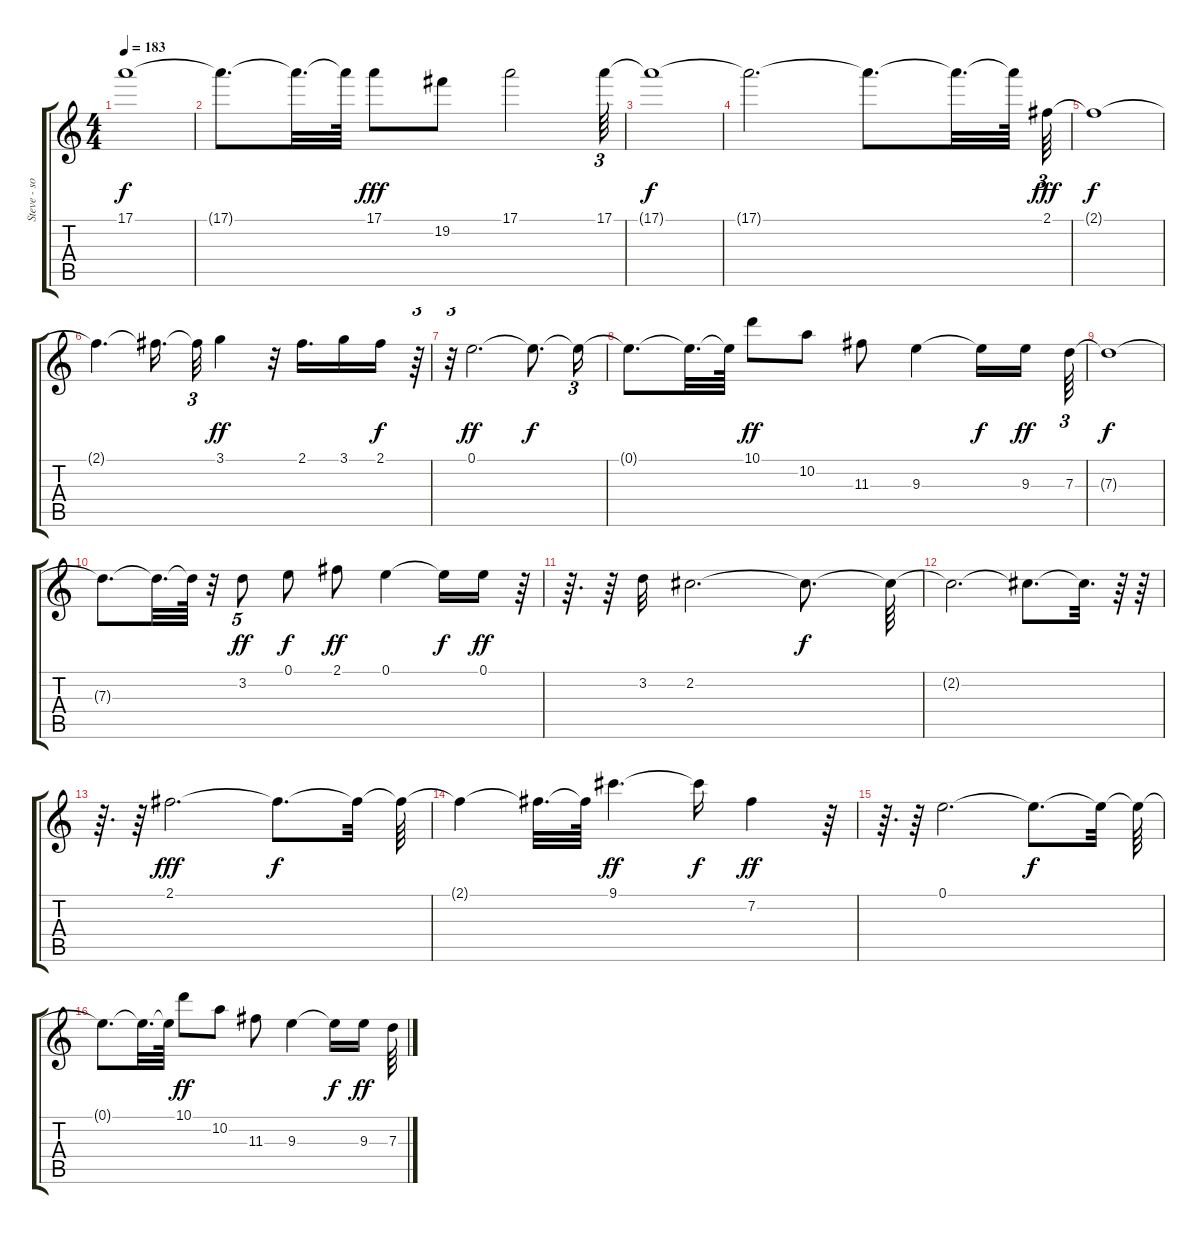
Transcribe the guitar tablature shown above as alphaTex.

\track ("Steve - sologuitar" "Steve - so") {instrument distortionguitar}
\staff {score tabs}
\tuning (E4 B3 G3 D3 A2 E2) {hide}
\ts (4 4)
\tempo 183
\clef g2
\ks c
17.1{t}.1{dy f} |
17.1{t}.8{d} 17.1{t}.32{d} 17.1{t}.64 17.1.8{dy fff} 19.2.8 17.1.2 17.1.64{tu (3 2)} |
17.1{t}.1{dy f} |
17.1{t}.2{d} 17.1{t}.8{d} 17.1{t}.32{d} 17.1{t}.64 2.1.64{tu (3 2) dy fff} |
2.1{t}.1{dy f} |
2.1{t}.4{d} 2.1{t}.16{d} 2.1{t}.32{tu (3 2)} 3.1.4{dy ff} r.32 2.1.16{d} 3.1.16 2.1.16{dy f} r.64{tu (3 2)} |
r.32{tu (3 2)} 0.1.2{d dy ff} 0.1{t}.8{d dy f} 0.1{t}.16{tu (3 2)} |
0.1{t}.8{d} 0.1{t}.32{d} 0.1{t}.64 10.1.8{dy ff} 10.2.8 11.3.8 9.3.4 9.3{t}.16{dy f} 9.3.16{dy ff} 7.3.64{tu (3 2)} |
7.3{t}.1{dy f} |
7.3{t}.8{d} 7.3{t}.32{d} 7.3{t}.64 r.32 3.2.8{tu (5 4) dy ff} 0.1.8{dy f} 2.1.8{dy ff} 0.1.4 0.1{t}.16{dy f} 0.1.16{dy ff} r.64 |
r.64{d} r.64 3.2.32 2.2.2{d} 2.2{t}.8{d dy f} 2.2{t}.64 |
2.2{t}.2{d} 2.2{t}.8{d} 2.2{t}.32{d} r.64 r.64 |
r.64{d} r.64 2.1.2{d dy fff} 2.1{t}.8{d dy f} 2.1{t}.32 2.1{t}.64 |
2.1{t}.4 2.1{t}.32{d} 2.1{t}.64 9.1.4{d dy ff} 9.1{t}.16{dy f} 7.2.4{dy ff} r.64 |
r.64{d} r.64 0.1.2{d} 0.1{t}.8{d dy f} 0.1{t}.32 0.1{t}.64 |
0.1{t}.8{d} 0.1{t}.32{d} 0.1{t}.64 10.1.8{dy ff} 10.2.8 11.3.8 9.3.4 9.3{t}.16{dy f} 9.3.16{dy ff} 7.3.64
